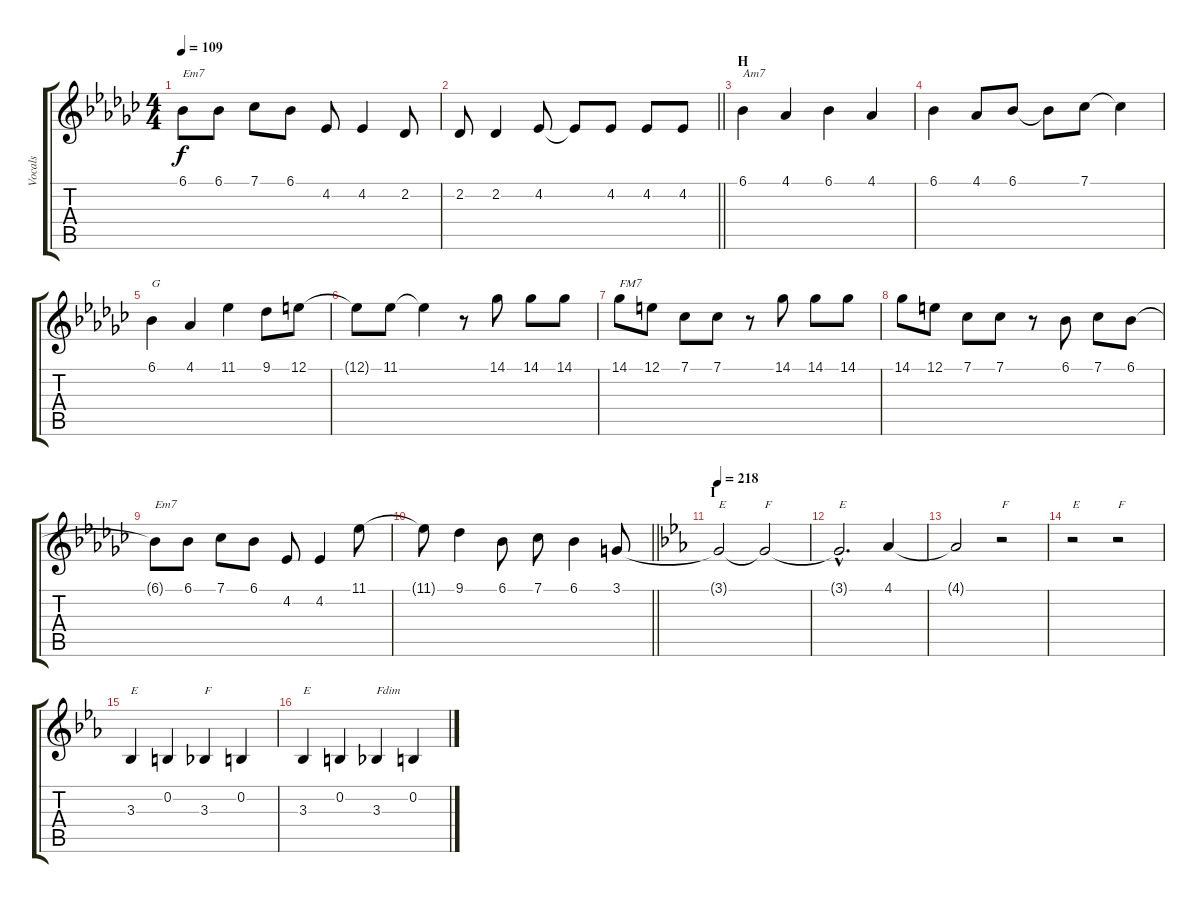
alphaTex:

\track ("Vocals" "Vocals") {instrument sopranosax}
\staff {score tabs}
\tuning (E4 B3 G3 D3 A2 E2) {hide}
\ts (4 4)
\tempo 109
\clef g2
\ks ebminor
6.1{t}.8{txt "Em7" dy f} 6.1.8 7.1.8 6.1.8 4.2.8 4.2.4 2.2.8 |
\barLineRight lightlight
2.2.8 2.2.4 4.2.8 4.2{t}.8 4.2.8 4.2.8 4.2.8 |
\section ("" "H")
6.1.4{txt "Am7"} 4.1.4 6.1.4 4.1.4 |
6.1.4 4.1.8 6.1.8 6.1{t}.8 7.1.8 7.1{t}.4 |
6.1.4{txt "G"} 4.1.4 11.1.4 9.1.8 12.1.8 |
12.1{t}.8 11.1.8 11.1{t}.4 r.8 14.1.8 14.1.8 14.1.8 |
14.1.8{txt "FM7"} 12.1.8 7.1.8 7.1.8 r.8 14.1.8 14.1.8 14.1.8 |
14.1.8 12.1.8 7.1.8 7.1.8 r.8 6.1.8 7.1.8 6.1.8 |
6.1{t}.8{txt "Em7"} 6.1.8 7.1.8 6.1.8 4.2.8 4.2.4 11.1.8 |
\barLineRight lightlight
11.1{t}.8 9.1.4 6.1.8 7.1.8 6.1.4 3.1.8 |
\section ("" "I")
\tempo 218
\ks eb
3.1{t}.2{txt "E"} 3.1{t}.2{txt "F"} |
3.1{hac t}.2{d txt "E"} 4.1.4 |
4.1{t}.2 r.2{txt "F"} |
r.2{txt "E"} r.2{txt "F"} |
3.3.4{txt "E"} 0.2.4 3.3.4{txt "F"} 0.2.4 |
3.3.4{txt "E"} 0.2.4 3.3.4{txt "Fdim"} 0.2.4
